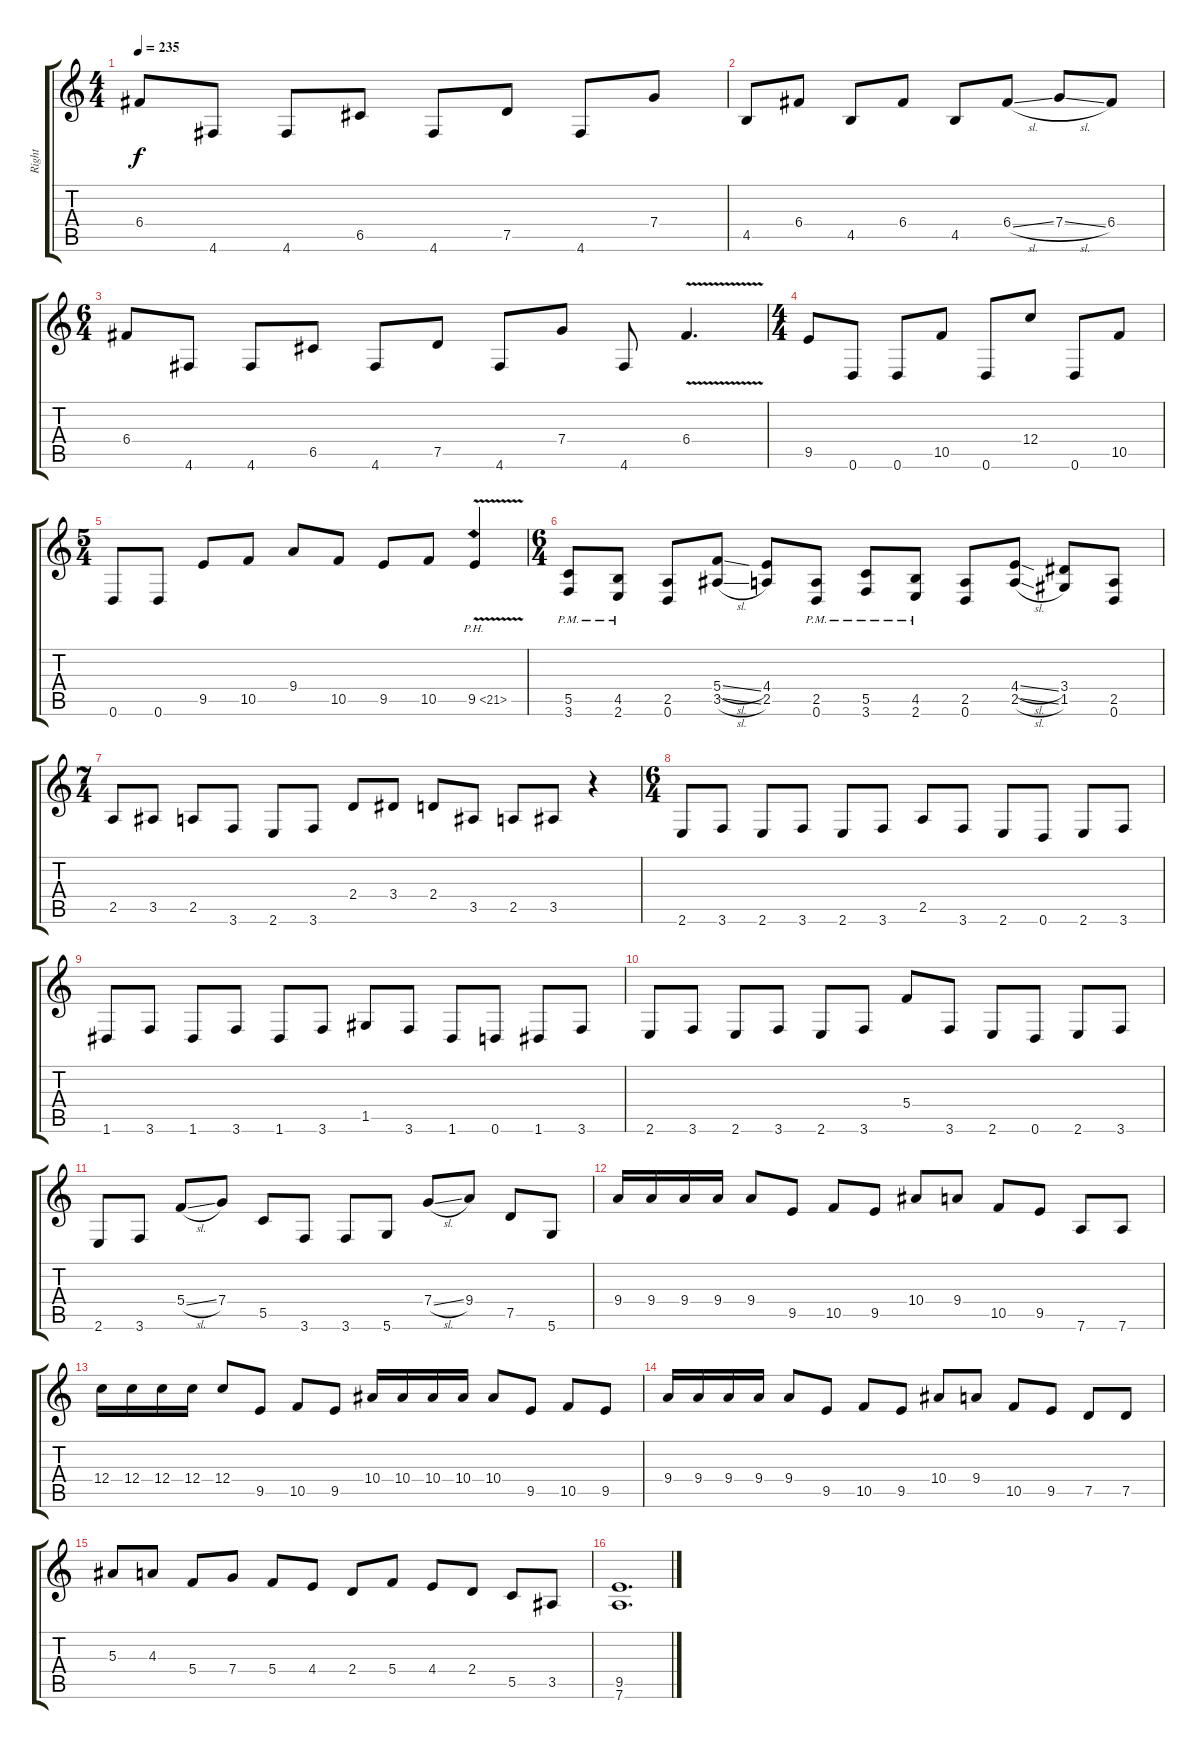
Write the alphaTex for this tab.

\track ("Right" "Right") {instrument distortionguitar}
\staff {score tabs}
\tuning (D4 A3 F3 C3 G2 D2) {hide}
\ts (4 4)
\tempo 235
\clef g2
\ks c
6.4.8{dy f} 4.6.8 4.6.8 6.5.8 4.6.8 7.5.8 4.6.8 7.4.8 |
4.5.8 6.4.8 4.5.8 6.4.8 4.5.8 6.4{sl}.8 7.4{sl}.8 6.4.8 |
\ts (6 4)
6.4.8 4.6.8 4.6.8 6.5.8 4.6.8 7.5.8 4.6.8 7.4.8 4.6.8 6.4{v}.4{d} |
\ts (4 4)
9.5.8 0.6.8 0.6.8 10.5.8 0.6.8 12.4.8 0.6.8 10.5.8 |
\ts (5 4)
0.6.8 0.6.8 9.5.8 10.5.8 9.4.8 10.5.8 9.5.8 10.5.8 9.5{ph 12 v}.4 |
\ts (6 4)
(5.5{pm} 3.6{pm}).8 (4.5{pm} 2.6{pm}).8 (2.5 0.6).8 (5.4{sl} 3.5{sl}).8 (4.4 2.5).8 (2.5{pm} 0.6{pm}).8 (5.5{pm} 3.6{pm}).8 (4.5{pm} 2.6{pm}).8 (2.5 0.6).8 (4.4{sl} 2.5{sl}).8 (3.4 1.5).8 (2.5 0.6).8 |
\ts (7 4)
2.5.8 3.5.8 2.5.8 3.6.8 2.6.8 3.6.8 2.4.8 3.4.8 2.4.8 3.5.8 2.5.8 3.5.8 r.4 |
\ts (6 4)
2.6.8 3.6.8 2.6.8 3.6.8 2.6.8 3.6.8 2.5.8 3.6.8 2.6.8 0.6.8 2.6.8 3.6.8 |
1.6.8 3.6.8 1.6.8 3.6.8 1.6.8 3.6.8 1.5.8 3.6.8 1.6.8 0.6.8 1.6.8 3.6.8 |
2.6.8 3.6.8 2.6.8 3.6.8 2.6.8 3.6.8 5.4.8 3.6.8 2.6.8 0.6.8 2.6.8 3.6.8 |
2.6.8 3.6.8 5.4{sl}.8 7.4.8 5.5.8 3.6.8 3.6.8 5.6.8 7.4{sl}.8 9.4.8 7.5.8 5.6.8 |
9.4.16 9.4.16 9.4.16 9.4.16 9.4.8 9.5.8 10.5.8 9.5.8 10.4.8 9.4.8 10.5.8 9.5.8 7.6.8 7.6.8 |
12.4.16 12.4.16 12.4.16 12.4.16 12.4.8 9.5.8 10.5.8 9.5.8 10.4.16 10.4.16 10.4.16 10.4.16 10.4.8 9.5.8 10.5.8 9.5.8 |
9.4.16 9.4.16 9.4.16 9.4.16 9.4.8 9.5.8 10.5.8 9.5.8 10.4.8 9.4.8 10.5.8 9.5.8 7.5.8 7.5.8 |
5.3.8 4.3.8 5.4.8 7.4.8 5.4.8 4.4.8 2.4.8 5.4.8 4.4.8 2.4.8 5.5.8 3.5.8 |
(9.5 7.6).1{d}
